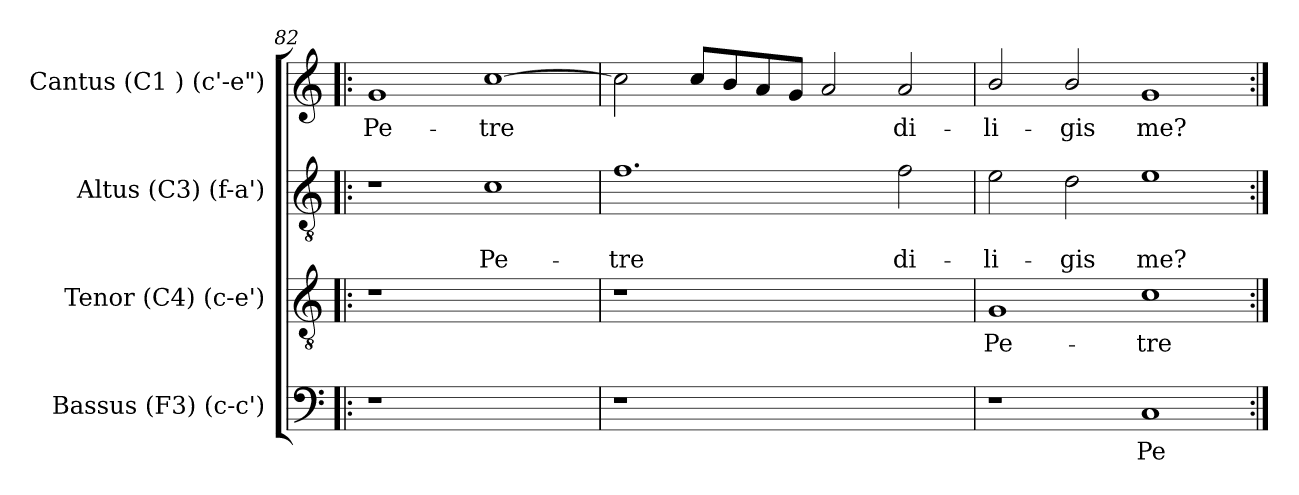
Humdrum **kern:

**kern	**text	**kern	**text	**kern	**text	**text	**kern	**text
*part4	*part4	*part3	*part3	*part2	*part2	*part2	*part1	*part1
*staff4	*staff4	*staff3	*staff3	*staff2	*staff2	*staff2	*staff1	*staff1
*I"Bassus (F3)  (c-c')	*	*I"Tenor (C4)  (c-e')	*	*I"Altus (C3)  (f-a')	*	*	*I"Cantus (C1 )  (c'-e")	*
*clefF4	*	*clefGv2	*	*clefGv2	*	*	*clefG2	*
*k[]	*	*k[]	*	*k[]	*	*	*k[]	*
*C:	*	*C:	*	*C:	*	*	*C:	*
=82!|:	=82!|:	=82!|:	=82!|:	=82!|:	=82!|:	=82!|:	=82!|:	=82!|:
!	!	!	!	!	!	!	!	!LO:LY:b:cj
1r	.	1r	.	1r	.	.	1g	Pe-
!	!	!	!	!	!LO:LY:b:cj	!LO:LY:b:cj	!	!LO:LY:b:cj
1ryy	.	1ryy	.	1c	.	Pe-	[>1cc	-tre
=83	=83	=83	=83	=83	=83	=83	=83	=83
!	!	!	!	!	!LO:LY:b:cj	!LO:LY:b:cj	!	!LO:LY:b:cj
1r	.	1r	.	1.f	-	tre	2cc\]	.
!	!	!	!	!	!	!	!	!LO:LY:b:cj
.	.	.	.	.	.	.	8cc/L	.
!	!	!	!	!	!	!	!	!LO:LY:b:cj
.	.	.	.	.	.	.	8b/	.
!	!	!	!	!	!	!	!	!LO:LY:b:cj
.	.	.	.	.	.	.	8a/	.
!	!	!	!	!	!	!	!	!LO:LY:b:cj
.	.	.	.	.	.	.	8g/J	.
!	!	!	!	!	!	!	!	!LO:LY:b:cj
1ryy	.	1ryy	.	.	.	.	2a/	.
!	!	!	!	!	!LO:LY:b:cj	!LO:LY:b:cj	!	!LO:LY:b:cj
.	.	.	.	2f\	.	di-	2a/	di-
=84	=84	=84	=84	=84	=84	=84	=84	=84
!	!	!	!LO:LY:b:cj	!	!LO:LY:b:cj	!LO:LY:b:cj	!	!LO:LY:b:cj
1r	.	1G	Pe-	2e\	-	li-	2b/	-li-
!	!	!	!	!	!LO:LY:b:cj	!LO:LY:b:cj	!	!LO:LY:b:cj
.	.	.	.	2d\	-	gis	2b/	-gis
!	!LO:LY:b:cj	!	!LO:LY:b:cj	!	!LO:LY:b:cj	!LO:LY:b:cj	!	!LO:LY:b:cj
1C	Pe-	1c	-tre	1e	.	me?	1g	me?
=:|!	=:|!	=:|!	=:|!	=:|!	=:|!	=:|!	=:|!	=:|!
*-	*-	*-	*-	*-	*-	*-	*-	*-
